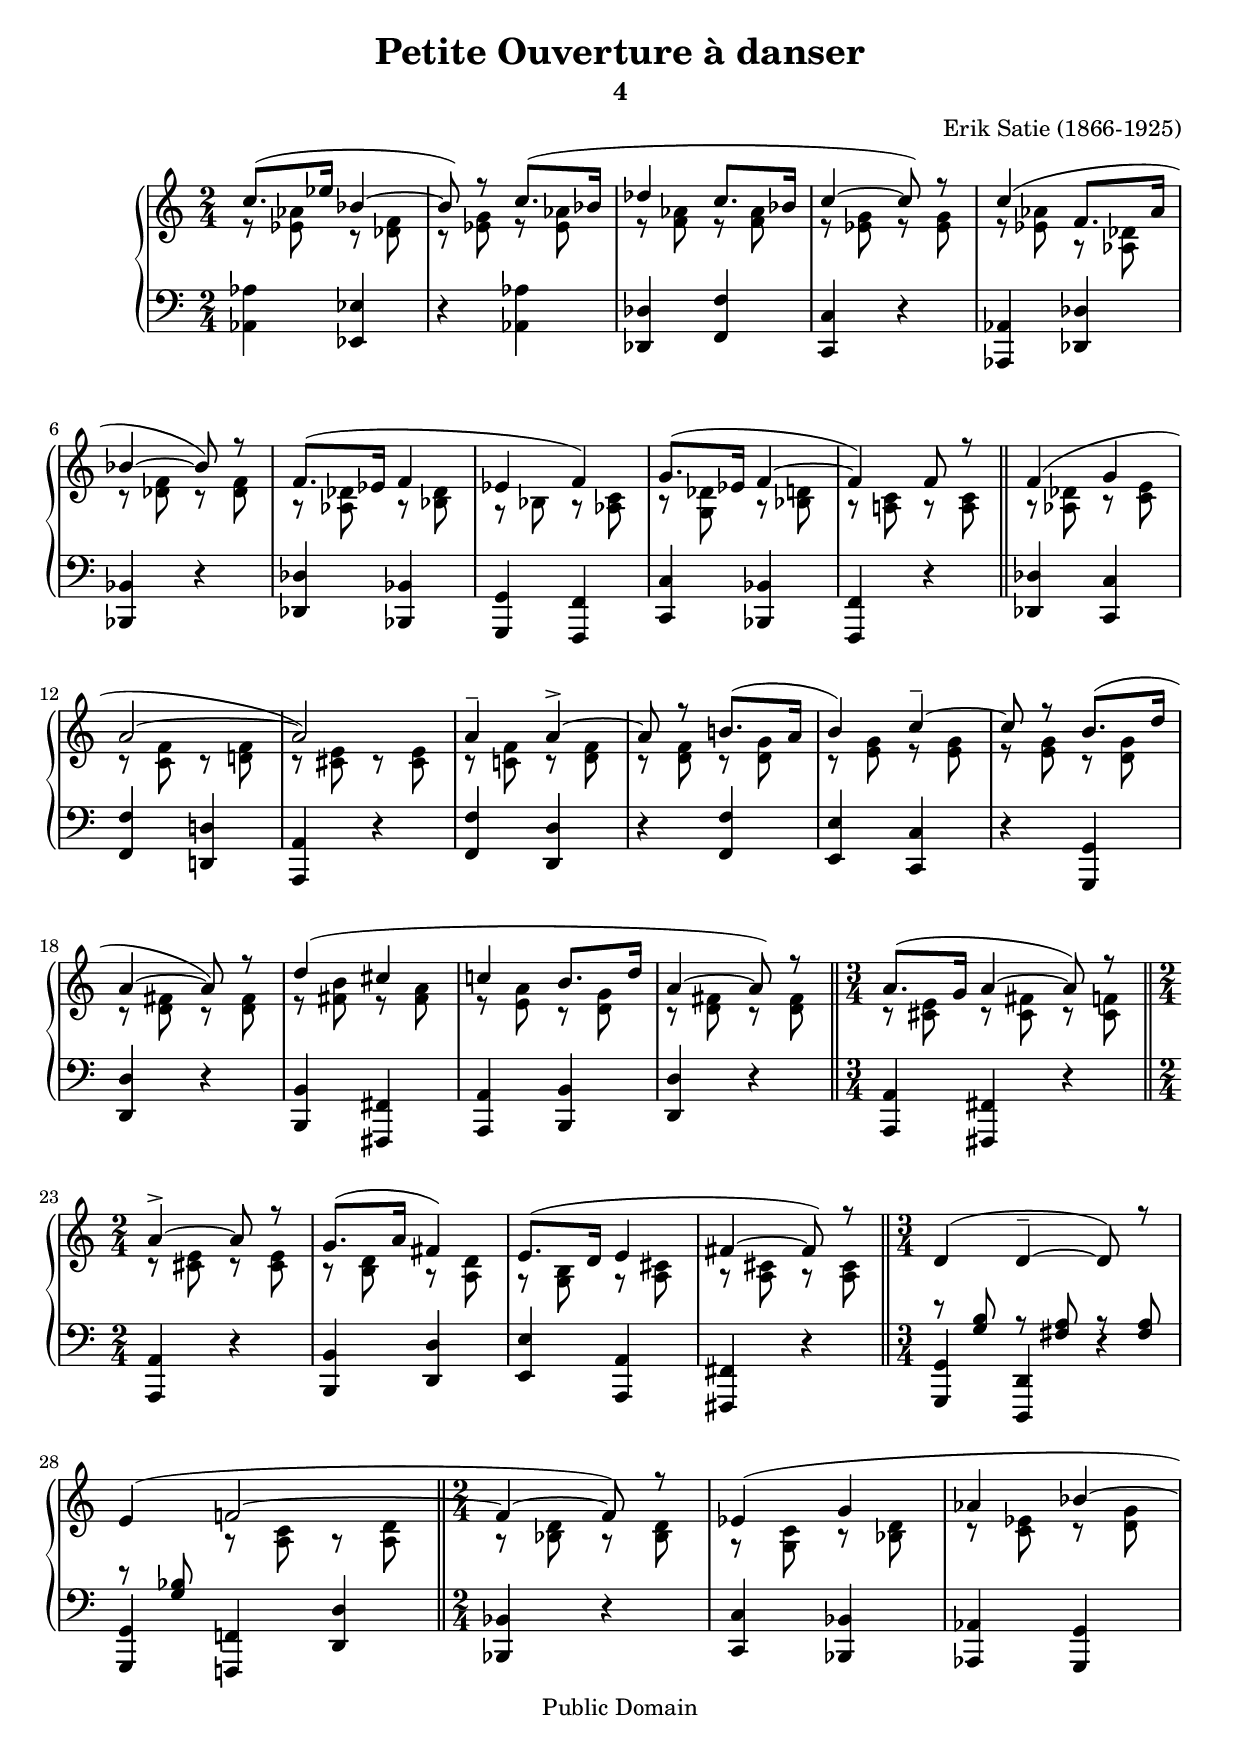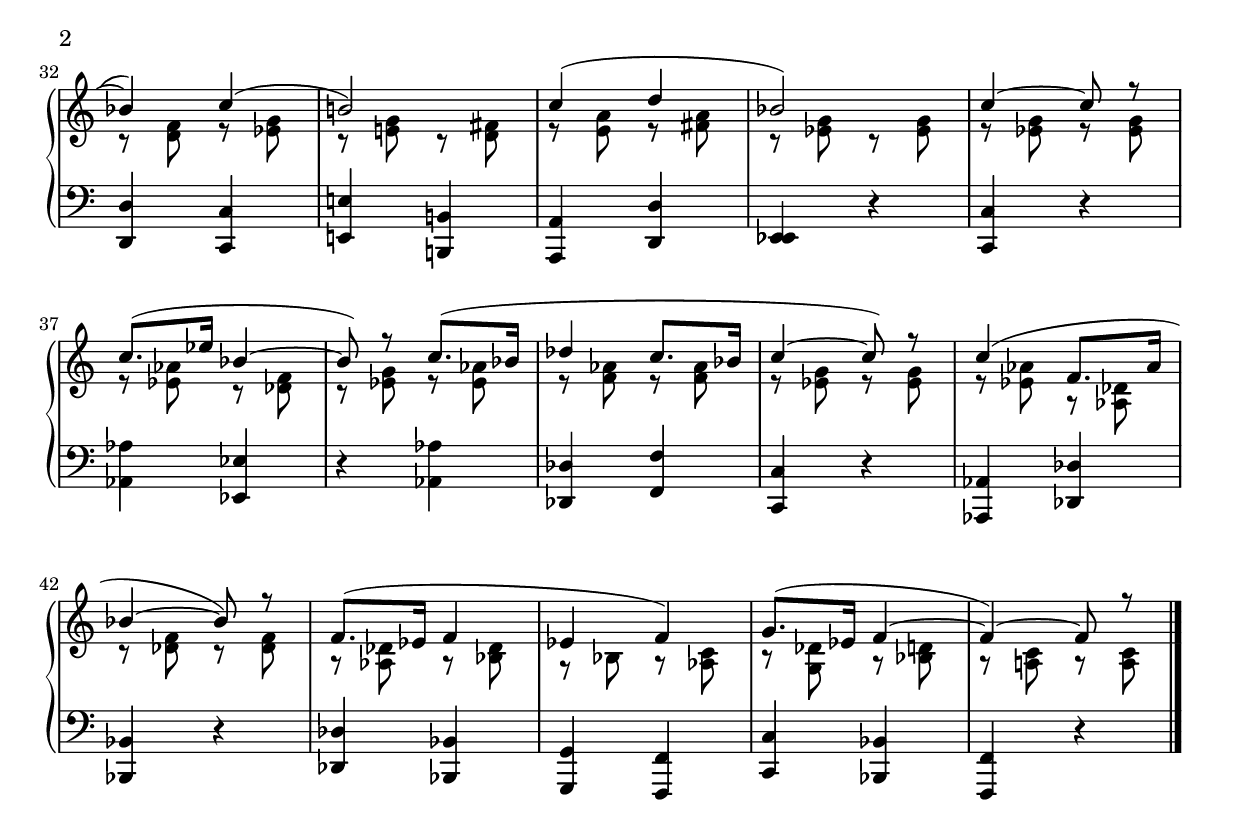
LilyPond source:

\header {
  title = "Petite Ouverture à danser"
  subtitle = "4"
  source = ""
  composer = "Erik Satie (1866-1925)"
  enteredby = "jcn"
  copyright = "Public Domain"
}

\version "2.7.32"

global =  {
  \key a \minor
  \time 2/4
  s2*10
  \bar "||"
  s2*11
  \bar "||"
  \time 3/4
  s2.
  \bar "||"
  \time 2/4
  s2*4
  \bar "||"
  \time 3/4
  s2.*2
  \bar "||"
  \time 2/4
  s2*18
  \bar "|."
}
  
i = \context Staff \relative c''{
  \context Voice = "i"
  \voiceOne

  c8.( es16 bes4 ~ |  bes8) r c8.( bes16 | des4 c8. bes16 | c4 ~  c8) r |
  c4( f,8. as16 | bes4 ~  bes8) r | f8.( es16 f4 | es  f) |
  g8.( es16 f4 ~ |  f) f8 r

  % Au mouvement
  f4 ( g | a2 ~ |  a) | a4-- a-> ~ | a8 r b!8.( a16 |  b4) c-- ~ |
  c8 r b8.( d16 | a4 ~  a8) r | d4( cis | c! b8. d16 | a4 ~  a8) r

  a8.( g16 a4 ~  a8) r |

  a4-> ~ a8 r | g8.( a16  fis4) | e8.( d16 e4 | fis ~  fis8) r

  d4( d-- ~  d8) r e4( f!2 ~ |

  f4 ~  f8) r | es4( g | as bes ~ |  bes) c( |  b!2) | c4( d |  bes2) | c4~ c8 r |
  
  % copy from begin: 1-10
  c8.( es16 bes4 ~ |  bes8) r c8.( bes16 | des4 c8. bes16 | c4 ~  c8) r |
  c4( f,8. as16 | bes4 ~  bes8) r | f8.( es16 f4 | es  f) |
%  g8.( es16 f4 ~ |  f) f8 r ?
  g8.( es16 f4 ~ |  f) ~ f8 r
  
}

ii = \context Staff \relative c'{
  \context Voice = "ii"
  \voiceTwo

  r8 <es as> r <des f> | r <es g> r <es as> | r <f as> r <f as> |
  r <es g> r <es g> | r <es as> r <as, des> | r <des f> r <des f> |
  r <as des> r <bes des> | r bes r <as c> | r <g des'> r <bes d> |
  r <a! c> r <a c>

  % Au movement
  r <as des> r <c e> | r <c f> r <d! f> | r <cis e> r <cis e> |
  r <c! f> r <d f> | r <d f> r <d g> | r <e g> r <e g> | r <e g> r <d g> |
  r <d fis> r <d fis> | r <fis b> r <fis a> | r <e a> r <d g> |
  r <d fis> r <d fis> |

  r <cis e> r <cis fis> r <cis f> |

  r <cis e> r <cis e> | r <b d> r <a d> | r <g b> r <a cis> |
  r <a cis> r <a cis> |

  \change Staff=bass\voiceOne
  r <g b> r <fis a> r <fis a> | r <g bes>
  \change Staff=treble\voiceTwo
  r <a c> r <a d> |

  r <bes d> r <bes d> | r <g c> r <bes d> | r <c es> r <d g> |
  r <d f> r <es g> | r <e! g> r <d fis> | r <e a> r <fis a> |
  r <es g> r <es g> | r <es g> r <es g> |

  
  % copy from begin: 1-10
  r8 <es as> r <des f> | r <es g> r <es as> | r <f as> r <f as> |
  r <es g> r <es g> | r <es as> r <as, des> | r <des f> r <des f> |
  r <as des> r <bes des> | r bes r <as c> | r <g des'> r <bes d> |
  r <a! c> r <a c>
 
}

lower = \context Staff  \relative c{
  \context Voice = "iii"

  <as as'>4 <es es'> | r <as as'> | <des, des'> <f f'> | <c c'> r |
  <as as'> <des des'> | <bes bes'> r | <des des'> <bes bes'> |
  <g g'> <f f'> | <c' c'> <bes bes'> | <f f'> r |

  % Au movement
  <des' des'> <c c'> | <f f'> <d! d'!> | <a a'> r | <f' f'> <d d'> |
  r <f f'> | <e e'> <c c'> | r <g g'> | <d' d'> r | <b b'> <fis fis'> |
  <a a'> <b b'> | <d d'> r |

  <a a'> <fis fis'> r |

  <a a'> r | <b b'> <d d'> | <e e'> <a, a'> | <fis fis'> r |

  <g g'> <d d'> r | <g g'> <f! f'!> <d' d'> |

  <bes bes'> r | <c c'>  <bes bes'> | <as as'> <g g'> | <d' d'> <c c'> |
  <e! e'!> <b! b'!> | <a a'> <d d'> | <es es> r | <c c'> r
  
  % copy from begin: 1-10
  <as' as'>4 <es es'> | r <as as'> | <des, des'> <f f'> | <c c'> r |
  <as as'> <des des'> | <bes bes'> r | <des des'> <bes bes'> |
  <g g'> <f f'> | <c' c'> <bes bes'> | <f f'> r |

}

\score {
    \context PianoStaff <<
	\context Staff = "treble" << 
	    \global 
	    \clef violin
	    \i
	    \ii
	>>
	\context Staff = "bass" <<
	    \global
	    \clef bass
	    \lower
	>>
    >>
    \layout {
	\context {
	    \Score
	    \override SpacingSpanner #'spacing-increment = #3
	}
    }
    \midi {
	\tempo 4 = 60
    }
}

%% Local Variables:
%% coding: utf-8
%% End:
